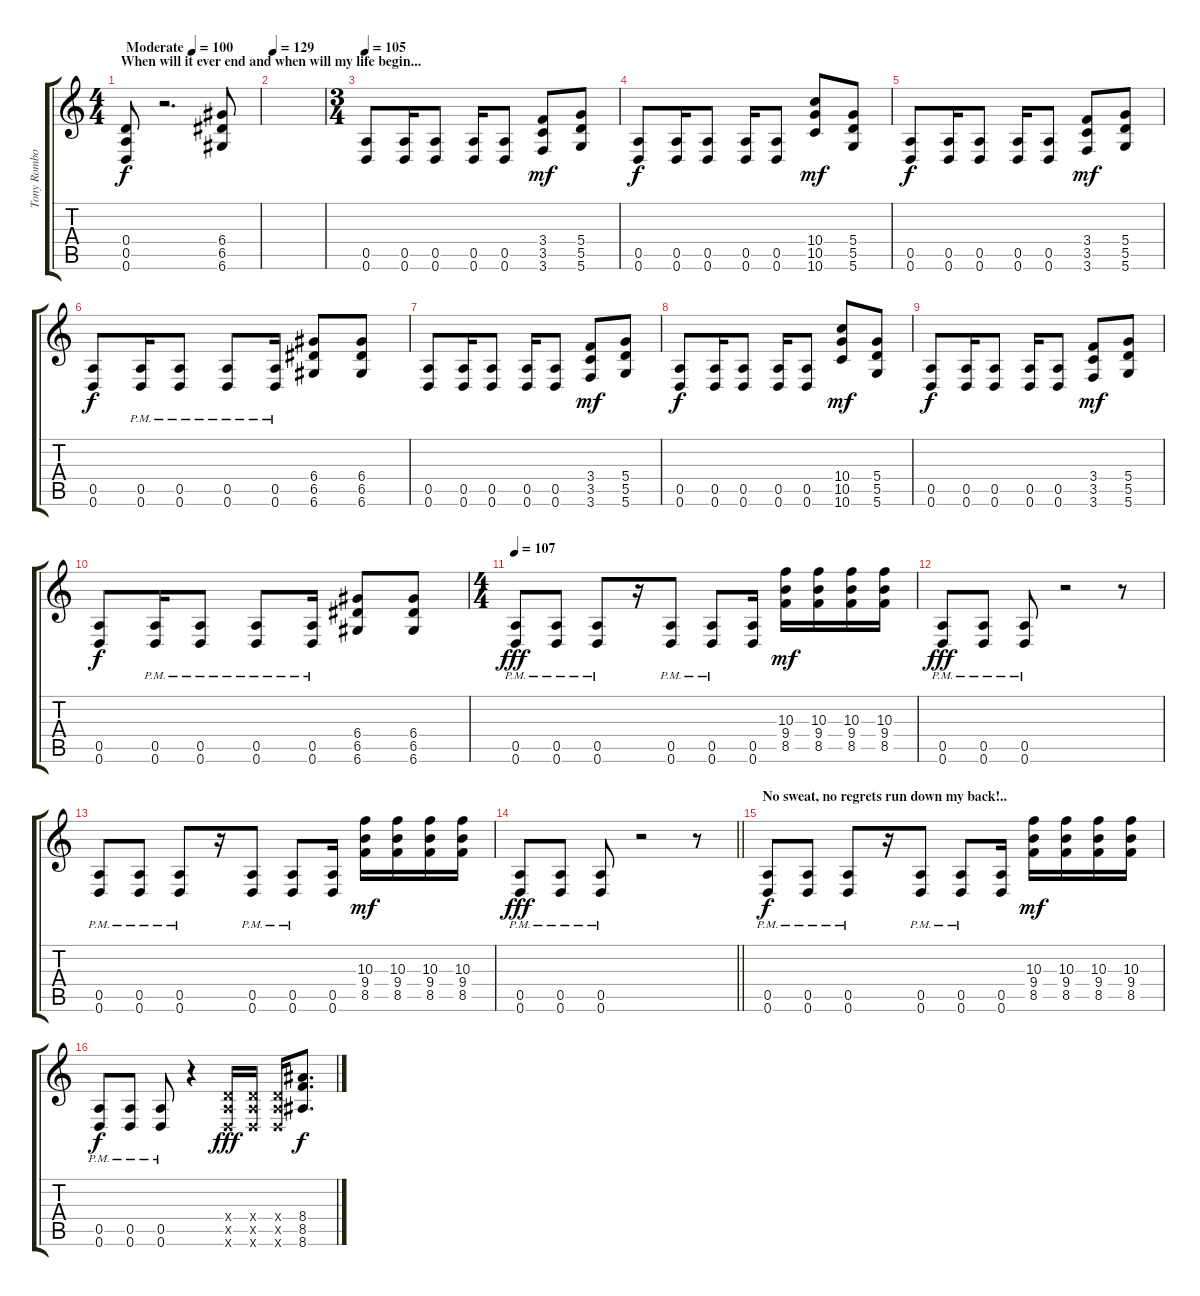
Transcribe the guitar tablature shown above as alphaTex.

\track ("Tony Rombola #1" "Tony Rombo") {instrument distortionguitar}
\staff {score tabs}
\tuning (E4 B3 G3 D3 A2 D2) {hide}
\ts (4 4)
\section ("" "When will it ever end and when will my life begin...")
\tempo (100 "Moderate")
\clef g2
\ks c
(0.4 0.5 0.6).8{dy f instrument distortionguitar} r.2{d} (6.4 6.5 6.6).8 |
\tempo 129
|
\ts (3 4)
\tempo 105
(0.5 0.6).8 (0.5 0.6).16 (0.5 0.6).8 (0.5 0.6).16 (0.5 0.6).8 (3.4 3.5 3.6).8{dy mf} (5.4 5.5 5.6).8 |
(0.5 0.6).8{dy f} (0.5 0.6).16 (0.5 0.6).8 (0.5 0.6).16 (0.5 0.6).8 (10.4 10.5 10.6).8{dy mf} (5.4 5.5 5.6).8 |
(0.5 0.6).8{dy f} (0.5 0.6).16 (0.5 0.6).8 (0.5 0.6).16 (0.5 0.6).8 (3.4 3.5 3.6).8{dy mf} (5.4 5.5 5.6).8 |
(0.5 0.6).8{dy f} (0.5{pm} 0.6{pm}).16 (0.5{pm} 0.6{pm}).8 (0.5{pm} 0.6{pm}).8 (0.5{pm} 0.6{pm}).16 (6.4 6.5 6.6).8 (6.4 6.5 6.6).8 |
(0.5 0.6).8 (0.5 0.6).16 (0.5 0.6).8 (0.5 0.6).16 (0.5 0.6).8 (3.4 3.5 3.6).8{dy mf} (5.4 5.5 5.6).8 |
(0.5 0.6).8{dy f} (0.5 0.6).16 (0.5 0.6).8 (0.5 0.6).16 (0.5 0.6).8 (10.4 10.5 10.6).8{dy mf} (5.4 5.5 5.6).8 |
(0.5 0.6).8{dy f} (0.5 0.6).16 (0.5 0.6).8 (0.5 0.6).16 (0.5 0.6).8 (3.4 3.5 3.6).8{dy mf} (5.4 5.5 5.6).8 |
(0.5 0.6).8{dy f} (0.5{pm} 0.6{pm}).16 (0.5{pm} 0.6{pm}).8 (0.5{pm} 0.6{pm}).8 (0.5{pm} 0.6{pm}).16 (6.4 6.5 6.6).8 (6.4 6.5 6.6).8 |
\ts (4 4)
\tempo 107
(0.5{pm} 0.6{pm}).8{dy fff} (0.5{pm} 0.6{pm}).8 (0.5{pm} 0.6{pm}).8 r.16 (0.5{pm} 0.6{pm}).8 (0.5{pm} 0.6{pm}).8 (0.5 0.6).16 (10.3 9.4 8.5).16{dy mf} (10.3 9.4 8.5).16 (10.3 9.4 8.5).16 (10.3 9.4 8.5).16 |
(0.5{pm} 0.6{pm}).8{dy fff} (0.5{pm} 0.6{pm}).8 (0.5{pm} 0.6{pm}).8 r.2 r.8 |
(0.5{pm} 0.6{pm}).8 (0.5{pm} 0.6{pm}).8 (0.5{pm} 0.6{pm}).8 r.16 (0.5{pm} 0.6{pm}).8 (0.5{pm} 0.6{pm}).8 (0.5 0.6).16 (10.3 9.4 8.5).16{dy mf} (10.3 9.4 8.5).16 (10.3 9.4 8.5).16 (10.3 9.4 8.5).16 |
\barLineRight lightlight
(0.5{pm} 0.6{pm}).8{dy fff} (0.5{pm} 0.6{pm}).8 (0.5{pm} 0.6{pm}).8 r.2 r.8 |
\section ("" "No sweat, no regrets run down my back!..")
(0.5{pm} 0.6{pm}).8{dy f} (0.5{pm} 0.6{pm}).8 (0.5{pm} 0.6{pm}).8 r.16 (0.5{pm} 0.6{pm}).8 (0.5{pm} 0.6{pm}).8 (0.5 0.6).16 (10.3 9.4 8.5).16{dy mf} (10.3 9.4 8.5).16 (10.3 9.4 8.5).16 (10.3 9.4 8.5).16 |
(0.5{pm} 0.6{pm}).8{dy f} (0.5{pm} 0.6{pm}).8 (0.5{pm} 0.6{pm}).8 r.4 (0.4{x} 0.5{x} 0.6{x}).16{dy fff} (0.4{x} 0.5{x} 0.6{x}).16 (0.4{x} 0.5{x} 0.6{x}).16 (8.4 8.5 8.6).8{d dy f}
